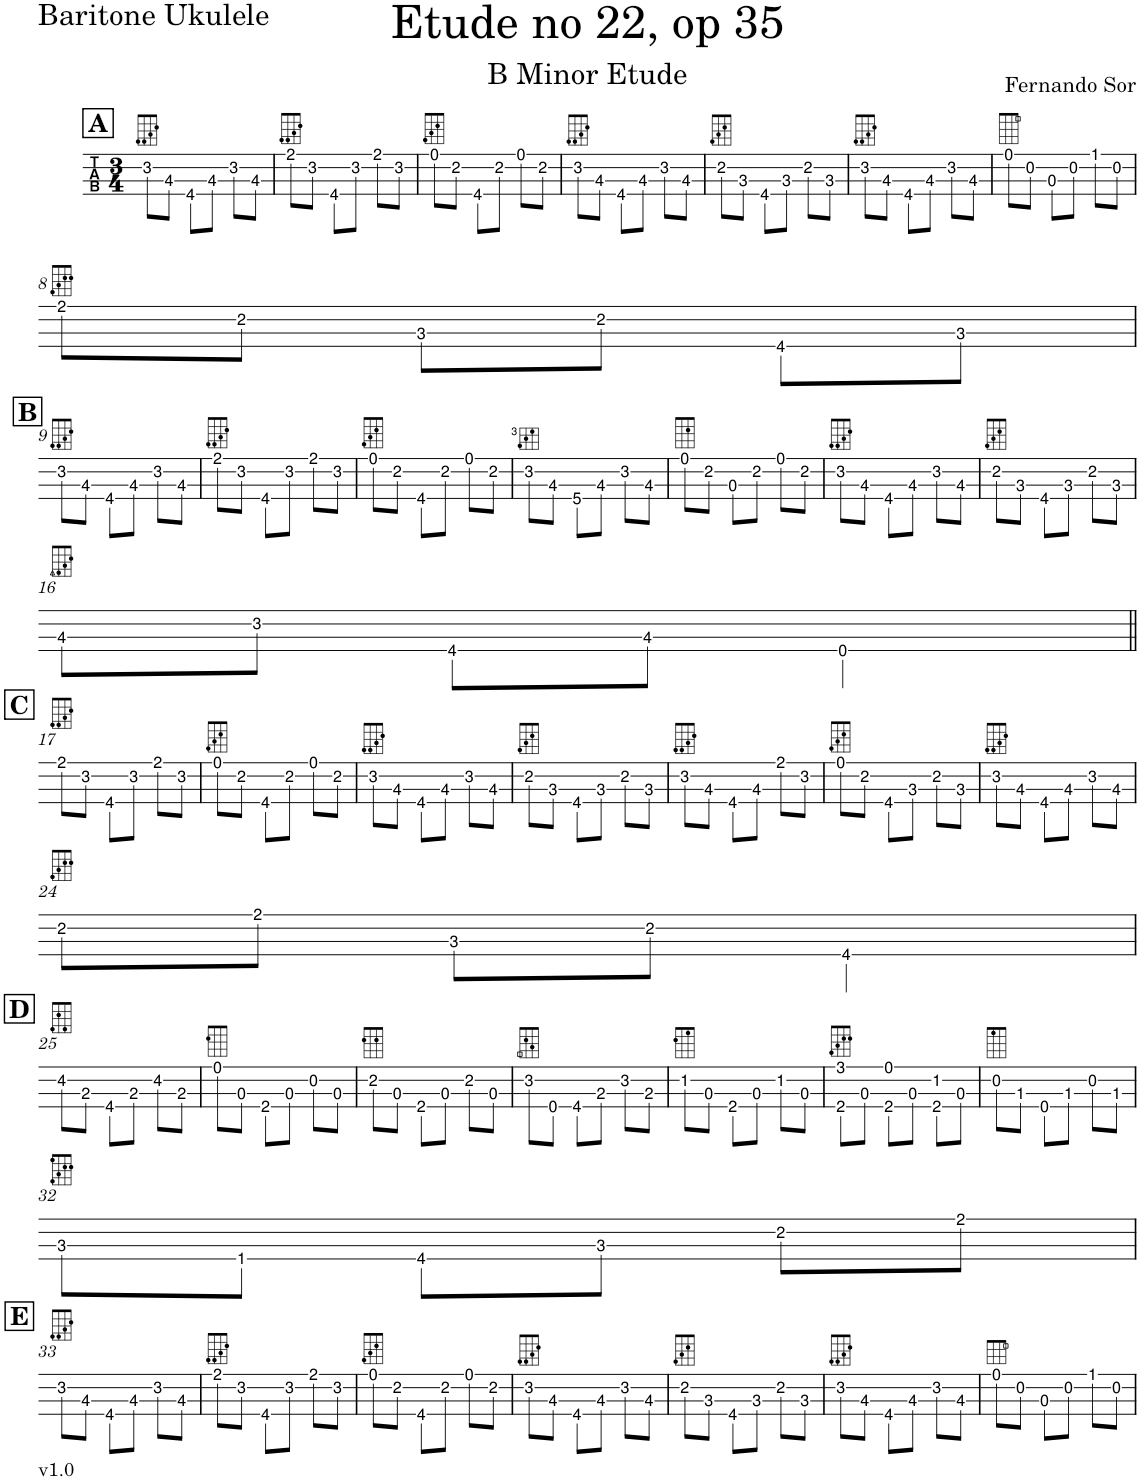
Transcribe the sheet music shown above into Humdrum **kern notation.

**kern	**kern
*part1	*part1
*staff2	*staff1
*I"Baritone Ukulele	*
*I'Bar. Uk.	*
*stria4	*stria5
*	*clefGv2
*k[f#c#]	*k[f#c#]
*M3/4	*M3/4
!!LO:REH:place=s1:a:B:cj:fs=14:t=A
=1	=1
8d\L	8d\L
8B\J	8B\J
8F#\L	8F#/L
8B\J	8B/J
8d\L	8d\L
8B\J	8B\J
=2	=2
8f#\L	8f#\L
8d\J	8d\J
8F#\L	8F#/L
8d\J	8d/J
8f#\L	8f#\L
8d\J	8d\J
=3	=3
8e\L	8e\L
8c#\J	8c#\J
8F#\L	8F#/L
8c#\J	8c#/J
8e\L	8e\L
8c#\J	8c#\J
=4	=4
8d\L	8d\L
8B\J	8B\J
8F#\L	8F#/L
8B\J	8B/J
8d\L	8d\L
8B\J	8B\J
=5	=5
8c#\L	8c#\L
8A#\J	8A#X\J
8F#\L	8F#/L
8A#\J	8A#/J
8c#\L	8c#\L
8A#\J	8A#\J
=6	=6
8d\L	8d\L
8B\J	8B\J
8F#\L	8F#/L
8B\J	8B/J
8d\L	8d\L
8B\J	8B\J
=7	=7
8e\L	8e\L
8B\J	8B\J
8G\L	8G/L
8B\J	8B/J
8f\L	8fn\L
8B\J	8B\J
!!LO:LB:g=z
=8	=8
8f#\L	8f#\L
8c#\J	8c#\J
8A#\L	8A#X\L
8c#\J	8c#\J
8F#\L	8F#/L
8A#\J	8A#/J
!!LO:LB:g=z
!!LO:REH:place=s1:a:B:cj:fs=14:t=B
=9	=9
8d\L	8d\L
8B\J	8B\J
8F#\L	8F#/L
8B\J	8B/J
8d\L	8d\L
8B\J	8B\J
=10	=10
8f#\L	8f#\L
8d\J	8d\J
8F#\L	8F#/L
8d\J	8d/J
8f#\L	8f#\L
8d\J	8d\J
=11	=11
8e\L	8e\L
8c#\J	8c#\J
8F#\L	8F#/L
8c#\J	8c#/J
8e\L	8e\L
8c#\J	8c#\J
=12	=12
8d\L	8d\L
8B\J	8B\J
8G\L	8G/L
8B\J	8B/J
8d\L	8d\L
8B\J	8B\J
=13	=13
8e\L	8e\L
8c#\J	8c#\J
8G\L	8G/L
8c#\J	8c#/J
8e\L	8e\L
8c#\J	8c#\J
=14	=14
8d\L	8d\L
8B\J	8B\J
8F#\L	8F#/L
8B\J	8B/J
8d\L	8d\L
8B\J	8B\J
=15	=15
8c#\L	8c#\L
8A#\J	8A#X\J
8F#\L	8F#/L
8A#\J	8A#/J
8c#\L	8c#\L
8A#\J	8A#\J
!!LO:LB:g=z
=16	=16
8B\L	8B\L
8d\J	8d\J
8F#\L	8F#/L
8B\J	8B/J
4D\	4D
!!LO:LB:g=z
!!LO:REH:place=s1:a:B:cj:fs=14:t=C
=17||	=17||
8f#\L	8f#\L
8d\J	8d\J
8F#\L	8F#/L
8d\J	8d/J
8f#\L	8f#\L
8d\J	8d\J
=18	=18
8e\L	8e\L
8c#\J	8c#\J
8F#\L	8F#/L
8c#\J	8c#/J
8e\L	8e\L
8c#\J	8c#\J
=19	=19
8d\L	8d\L
8B\J	8B\J
8F#\L	8F#/L
8B\J	8B/J
8d\L	8d\L
8B\J	8B\J
=20	=20
8c#\L	8c#\L
8A#\J	8A#X\J
8F#\L	8F#/L
8A#\J	8A#/J
8c#\L	8c#\L
8A#\J	8A#\J
=21	=21
8d\L	8d\L
8B\J	8B\J
8F#\L	8F#/L
8B\J	8B/J
8f#\L	8f#\L
8d\J	8d\J
=22	=22
8e\L	8e\L
8c#\J	8c#\J
8F#\L	8F#/L
8B-\J	8B-X/J
8c#\L	8c#\L
8B-\J	8B-\J
=23	=23
8d\L	8d\L
8B\J	8B\J
8F#\L	8F#/L
8B\J	8B/J
8d\L	8d\L
8B\J	8B\J
!!LO:LB:g=z
=24	=24
8c#\L	8c#\L
8f#\J	8f#\J
8A#\L	8A#X\L
8c#\J	8c#\J
4F#\	4F#
!!LO:LB:g=z
!!LO:REH:place=s1:a:B:cj:fs=14:t=D
=25	=25
8d#\L	8d#X\L
8A\J	8A\J
8F#\L	8F#/L
8A\J	8A/J
8d#\L	8d#\L
8A\J	8A\J
=26	=26
8e\L	8e\L
8G\J	8G\J
8E\L	8E/L
8G\J	8G/J
8B\L	8B/L
8G\J	8G/J
=27	=27
8c#\L	8c#/L
8G\J	8G/J
8E\L	8E/L
8G\J	8G/J
8c#\L	8c#/L
8G\J	8G/J
=28	=28
8d\L	8d/L
8D\J	8D/J
8F#\L	8F#/L
8A\J	8A/J
8d\L	8d\L
8A\J	8A\J
=29	=29
8c\L	8cn/L
8G\J	8G/J
8E\L	8E/L
8G\J	8G/J
8c\L	8c/L
8G\J	8G/J
=30	=30
8E\ 8g\L	8E/ 8g/L
8G\J	8G/J
8E\ 8e\L	8E/ 8e/L
8G\J	8G/J
8E\ 8c\L	8E/ 8cn/L
8G\J	8G/J
=31	=31
8B\L	8B/L
8G#\J	8G#X/J
8D\L	8D/L
8G#\J	8G#/J
8B\L	8B/L
8G#\J	8G#/J
!!LO:LB:g=z
=32	=32
8A#\L	8A#X/L
8D#\J	8D#X/J
8F#\L	8F#/L
8A#\J	8A#/J
8c#\L	8c#\L
8f#\J	8f#\J
!!LO:LB:g=z
!!LO:REH:place=s1:a:B:cj:fs=14:t=E
=33	=33
8d\L	8d\L
8B\J	8B\J
8F#\L	8F#/L
8B\J	8B/J
8d\L	8d\L
8B\J	8B\J
=34	=34
8f#\L	8f#\L
8d\J	8d\J
8F#\L	8F#/L
8d\J	8d/J
8f#\L	8f#\L
8d\J	8d\J
=35	=35
8e\L	8e\L
8c#\J	8c#\J
8F#\L	8F#/L
8c#\J	8c#/J
8e\L	8e\L
8c#\J	8c#\J
=36	=36
8d\L	8d\L
8B\J	8B\J
8F#\L	8F#/L
8B\J	8B/J
8d\L	8d\L
8B\J	8B\J
=37	=37
8c#\L	8c#\L
8A#X\J	8A#X\J
8F#\L	8F#/L
8A#\J	8A#/J
8c#\L	8c#\L
8A#\J	8A#\J
=38	=38
8d\L	8d\L
8B\J	8B\J
8F#\L	8F#/L
8B\J	8B/J
8d\L	8d\L
8B\J	8B\J
=39	=39
8e\L	8e\L
8B\J	8B\J
8G\L	8G/L
8B\J	8B/J
8fn\L	8fn\L
8B\J	8B\J
=	=
*-	*-
